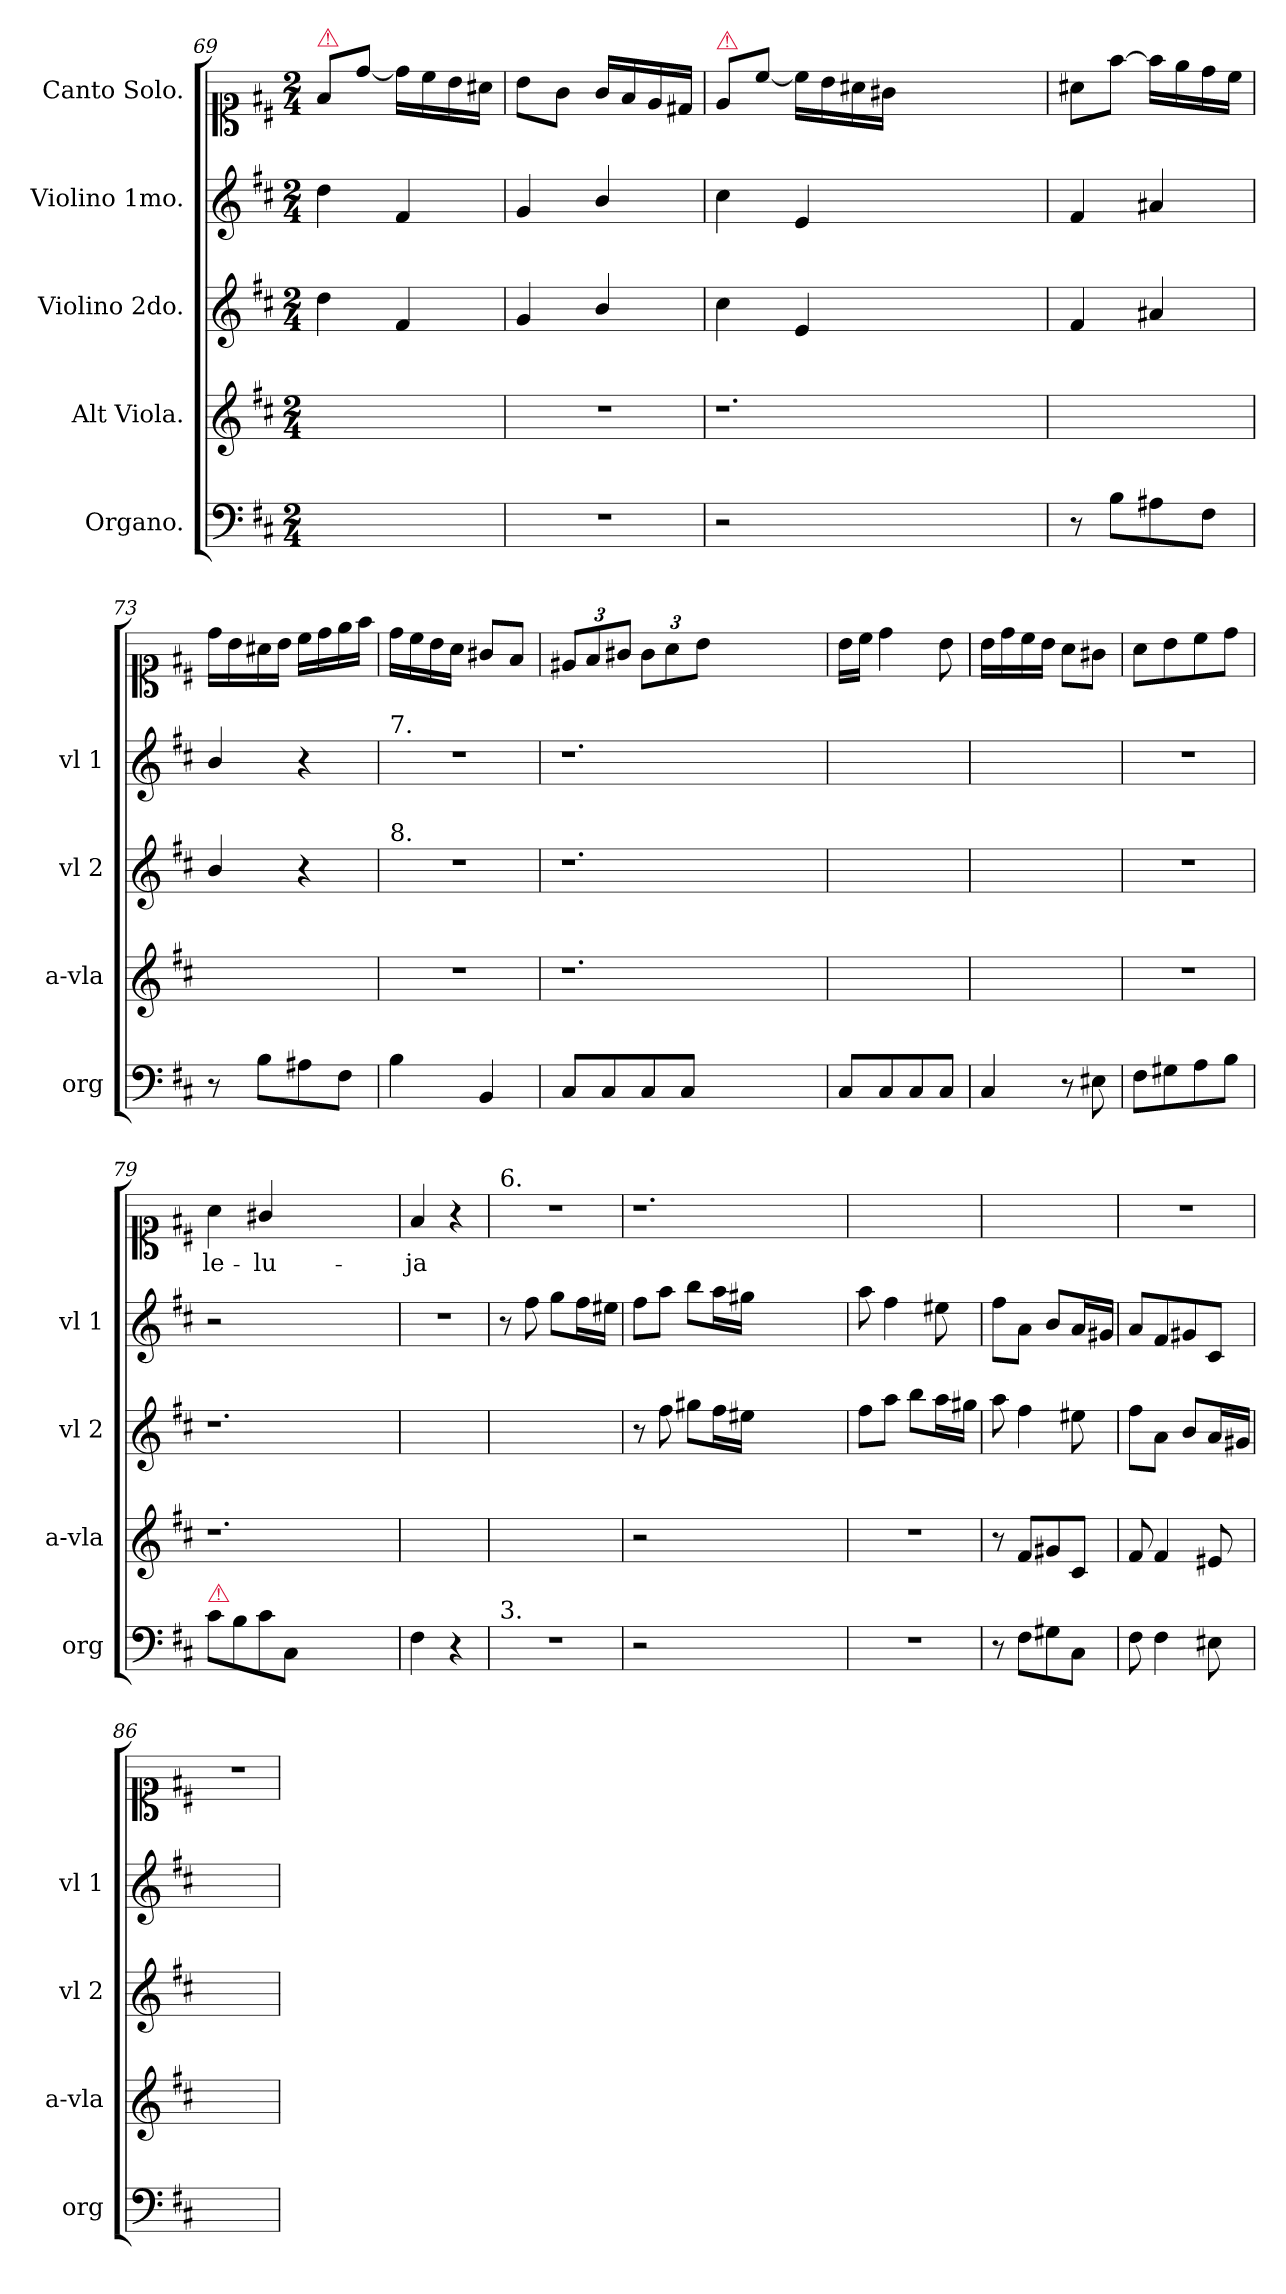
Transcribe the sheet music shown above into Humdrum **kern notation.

**kern	**kern	**kern	**kern	**kern	**text
*part5	*part4	*part3	*part2	*part1	*part1
*staff5	*staff4	*staff3	*staff2	*staff1	*staff1
*I"Organo.	*I"Alt Viola.	*I"Violino 2do.	*I"Violino 1mo.	*I"Canto Solo.	*
*I'org	*I'a-vla	*I'vl 2	*I'vl 1	*	*
*clefF4	*clefG2	*clefG2	*clefG2	*clefC1	*
*k[f#c#]	*k[f#c#]	*k[f#c#]	*k[f#c#]	*k[f#c#]	*
*D:	*D:	*D:	*D:	*D:	*
*M2/4	*M2/4	*M2/4	*M2/4	*M2/4	*
=69	=69	=69	=69	=69	=69
!	!	!	!	!LO:TX:a:color=crimson:t=⚠	!
2ryy	2ryy	4dd\	4dd\	8f#/L	.
.	.	.	.	[8dd\J	.
.	.	4f#/	4f#/	16dd\LL]	.
.	.	.	.	16cc#\	.
.	.	.	.	16b\	.
.	.	.	.	16a#X\JJ	.
=70	=70	=70	=70	=70	=70
2r	2r	4g/	4g/	8b\L	.
.	.	.	.	8g\J	.
.	.	4b/	4b/	16g/LL	.
.	.	.	.	16f#/	.
.	.	.	.	16e/	.
.	.	.	.	16d#X/JJ	.
=71	=71	=71	=71	=71	=71
!	!	!	!	!LO:TX:a:color=crimson:t=⚠	!
2r	1.r	4cc#\	4cc#\	8e/L	.
.	.	.	.	[8cc#\J	.
.	.	4e/	4e/	16cc#\LL]	.
.	.	.	.	16b\	.
.	.	.	.	16a#X\	.
.	.	.	.	16g#X\JJ	.
1ryy	.	1ryy	1ryy	1ryy	.
=72	=72	=72	=72	=72	=72
8r	2ryy	4f#/	4f#/	8a#X\L	.
8B\L	.	.	.	[8ff#\J	.
8A#X\	.	4a#X/	4a#X/	16ff#\LL]	.
.	.	.	.	16ee\	.
8F#\J	.	.	.	16dd\	.
.	.	.	.	16cc#\JJ	.
=73	=73	=73	=73	=73	=73
8r	2ryy	4b/	4b/	16dd\LL	.
.	.	.	.	16b\	.
8B\L	.	.	.	16a#X\	.
.	.	.	.	16b\JJ	.
8A#X\	.	4r	4r	16cc#\LL	.
.	.	.	.	16dd\	.
8F#\J	.	.	.	16ee\	.
.	.	.	.	16ff#\JJ	.
=74	=74	=74	=74	=74	=74
!	!	!	!LO:TX:a:t=7.	!	!
!	!	!LO:TX:a:t=8.	!	!	!
4B\	2r	2r	2r	16dd\LL	.
.	.	.	.	16cc#\	.
.	.	.	.	16b\	.
.	.	.	.	16a\JJ	.
4BB/	.	.	.	8g#X/L	.
.	.	.	.	8f#/J	.
=75	=75	=75	=75	=75	=75
8C#/L	1.r	1.r	1.r	12e#X/L	.
.	.	.	.	12f#/	.
8C#/	.	.	.	.	.
.	.	.	.	12g#X/J	.
8C#/	.	.	.	12g#\L	.
.	.	.	.	12a\	.
8C#/J	.	.	.	.	.
.	.	.	.	12b\J	.
1ryy	.	.	.	1ryy	.
=76	=76	=76	=76	=76	=76
8C#/L	2ryy	2ryy	2ryy	16b\LL	.
.	.	.	.	16cc#\JJ	.
8C#/	.	.	.	4dd\	.
8C#/	.	.	.	.	.
8C#/J	.	.	.	8b\	.
=77	=77	=77	=77	=77	=77
4C#/	2ryy	2ryy	2ryy	16b\LL	.
.	.	.	.	16dd\	.
.	.	.	.	16cc#\	.
.	.	.	.	16b\JJ	.
8r	.	.	.	8a\L	.
8E#X\	.	.	.	8g#X\J	.
=78	=78	=78	=78	=78	=78
8F#\L	2r	2r	2r	8a\L	.
8G#X\	.	.	.	8b\	.
8A\	.	.	.	8cc#\	.
8B\J	.	.	.	8dd\J	.
=79	=79	=79	=79	=79	=79
!LO:TX:a:color=crimson:t=⚠	!	!	!	!	!
8c#\L	1.r	1.r	2r	4a\	-le-
8B\	.	.	.	.	.
8c#\	.	.	.	4g#X/	-lu-
8C#/J	.	.	.	.	.
1ryy	.	.	1ryy	1ryy	.
=80	=80	=80	=80	=80	=80
4F#\	2ryy	2ryy	2r	4f#/	-ja
4r	.	.	.	4r	.
=81	=81	=81	=81	=81	=81
!	!	!	!	!LO:TX:a:t=6.	!
!LO:TX:a:t=3.	!	!	!	!	!
2r	2ryy	2ryy	8r	2r	.
.	.	.	8ff#\	.	.
.	.	.	8gg\L	.	.
.	.	.	16ff#\L	.	.
.	.	.	16ee#X\JJ	.	.
=82	=82	=82	=82	=82	=82
2r	2r	8r	8ff#\L	1.r	.
.	.	8ff#\	8aa\J	.	.
.	.	8gg#X\L	8bb\L	.	.
.	.	16ff#\L	16aa\L	.	.
.	.	16ee#X\JJ	16gg#X\JJ	.	.
1ryy	1ryy	1ryy	1ryy	.	.
=83	=83	=83	=83	=83	=83
2r	2r	8ff#\L	8aa\	2ryy	.
.	.	8aa\J	4ff#\	.	.
.	.	8bb\L	.	.	.
.	.	16aa\L	8ee#X\	.	.
.	.	16gg#X\JJ	.	.	.
=84	=84	=84	=84	=84	=84
8r	8r	8aa\	8ff#\L	2ryy	.
8F#\L	8f#/L	4ff#\	8a\J	.	.
8G#X\	8g#X/	.	8b/L	.	.
8C#\J	8c#/J	8ee#X\	16a/L	.	.
.	.	.	16g#X/JJ	.	.
=85	=85	=85	=85	=85	=85
8F#\	8f#/	8ff#\L	8a/L	2r	.
4F#\	4f#/	8a\J	8f#/	.	.
.	.	8b/L	8g#X/	.	.
8E#X\	8e#X/	16a/L	8c#/J	.	.
.	.	16g#X/JJ	.	.	.
=86	=86	=86	=86	=86	=86
2ryy	2ryy	2ryy	2ryy	2r	.
=	=	=	=	=	=
*-	*-	*-	*-	*-	*-
